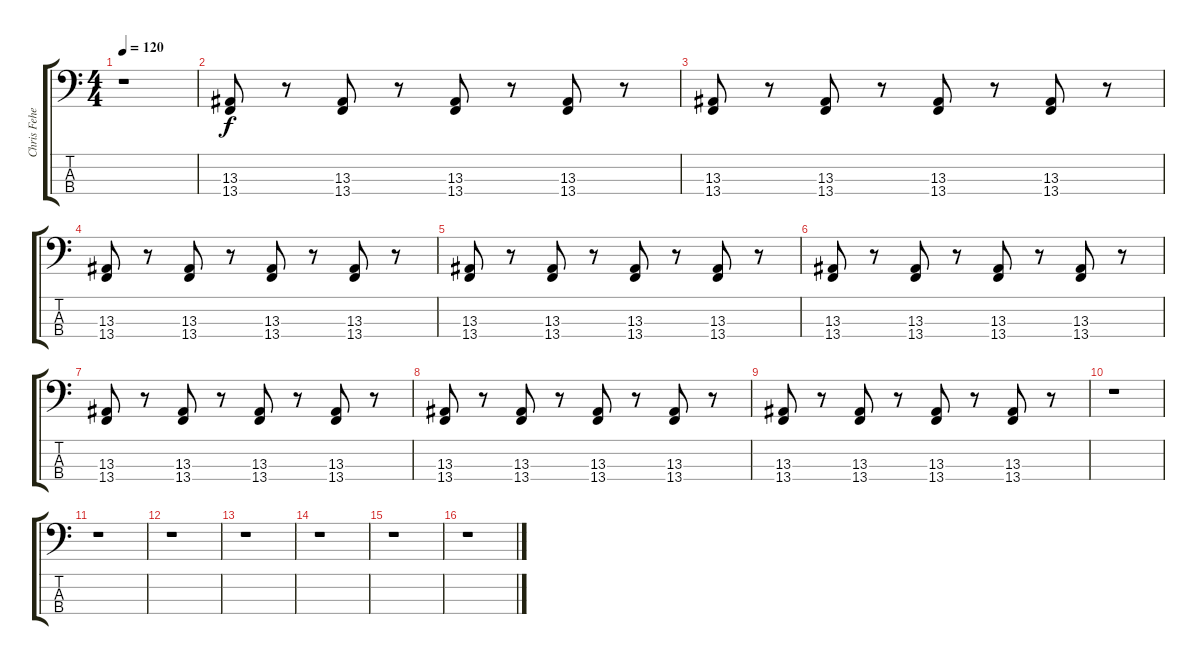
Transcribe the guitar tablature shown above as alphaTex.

\track ("Chris Fehen" "Chris Fehe") {instrument melodictom}
\staff {score tabs}
\tuning (G2 D2 A1 E1) {hide}
\ts (4 4)
\tempo 120
\clef f4
\ks c
r.1{dy f} |
(13.3 13.4).8 r.8 (13.3 13.4).8 r.8 (13.3 13.4).8 r.8 (13.3 13.4).8 r.8 |
(13.3 13.4).8 r.8 (13.3 13.4).8 r.8 (13.3 13.4).8 r.8 (13.3 13.4).8 r.8 |
(13.3 13.4).8 r.8 (13.3 13.4).8 r.8 (13.3 13.4).8 r.8 (13.3 13.4).8 r.8 |
(13.3 13.4).8 r.8 (13.3 13.4).8 r.8 (13.3 13.4).8 r.8 (13.3 13.4).8 r.8 |
(13.3 13.4).8 r.8 (13.3 13.4).8 r.8 (13.3 13.4).8 r.8 (13.3 13.4).8 r.8 |
(13.3 13.4).8 r.8 (13.3 13.4).8 r.8 (13.3 13.4).8 r.8 (13.3 13.4).8 r.8 |
(13.3 13.4).8 r.8 (13.3 13.4).8 r.8 (13.3 13.4).8 r.8 (13.3 13.4).8 r.8 |
(13.3 13.4).8 r.8 (13.3 13.4).8 r.8 (13.3 13.4).8 r.8 (13.3 13.4).8 r.8 |
r.1 |
r.1 |
r.1 |
r.1 |
r.1 |
r.1 |
r.1
